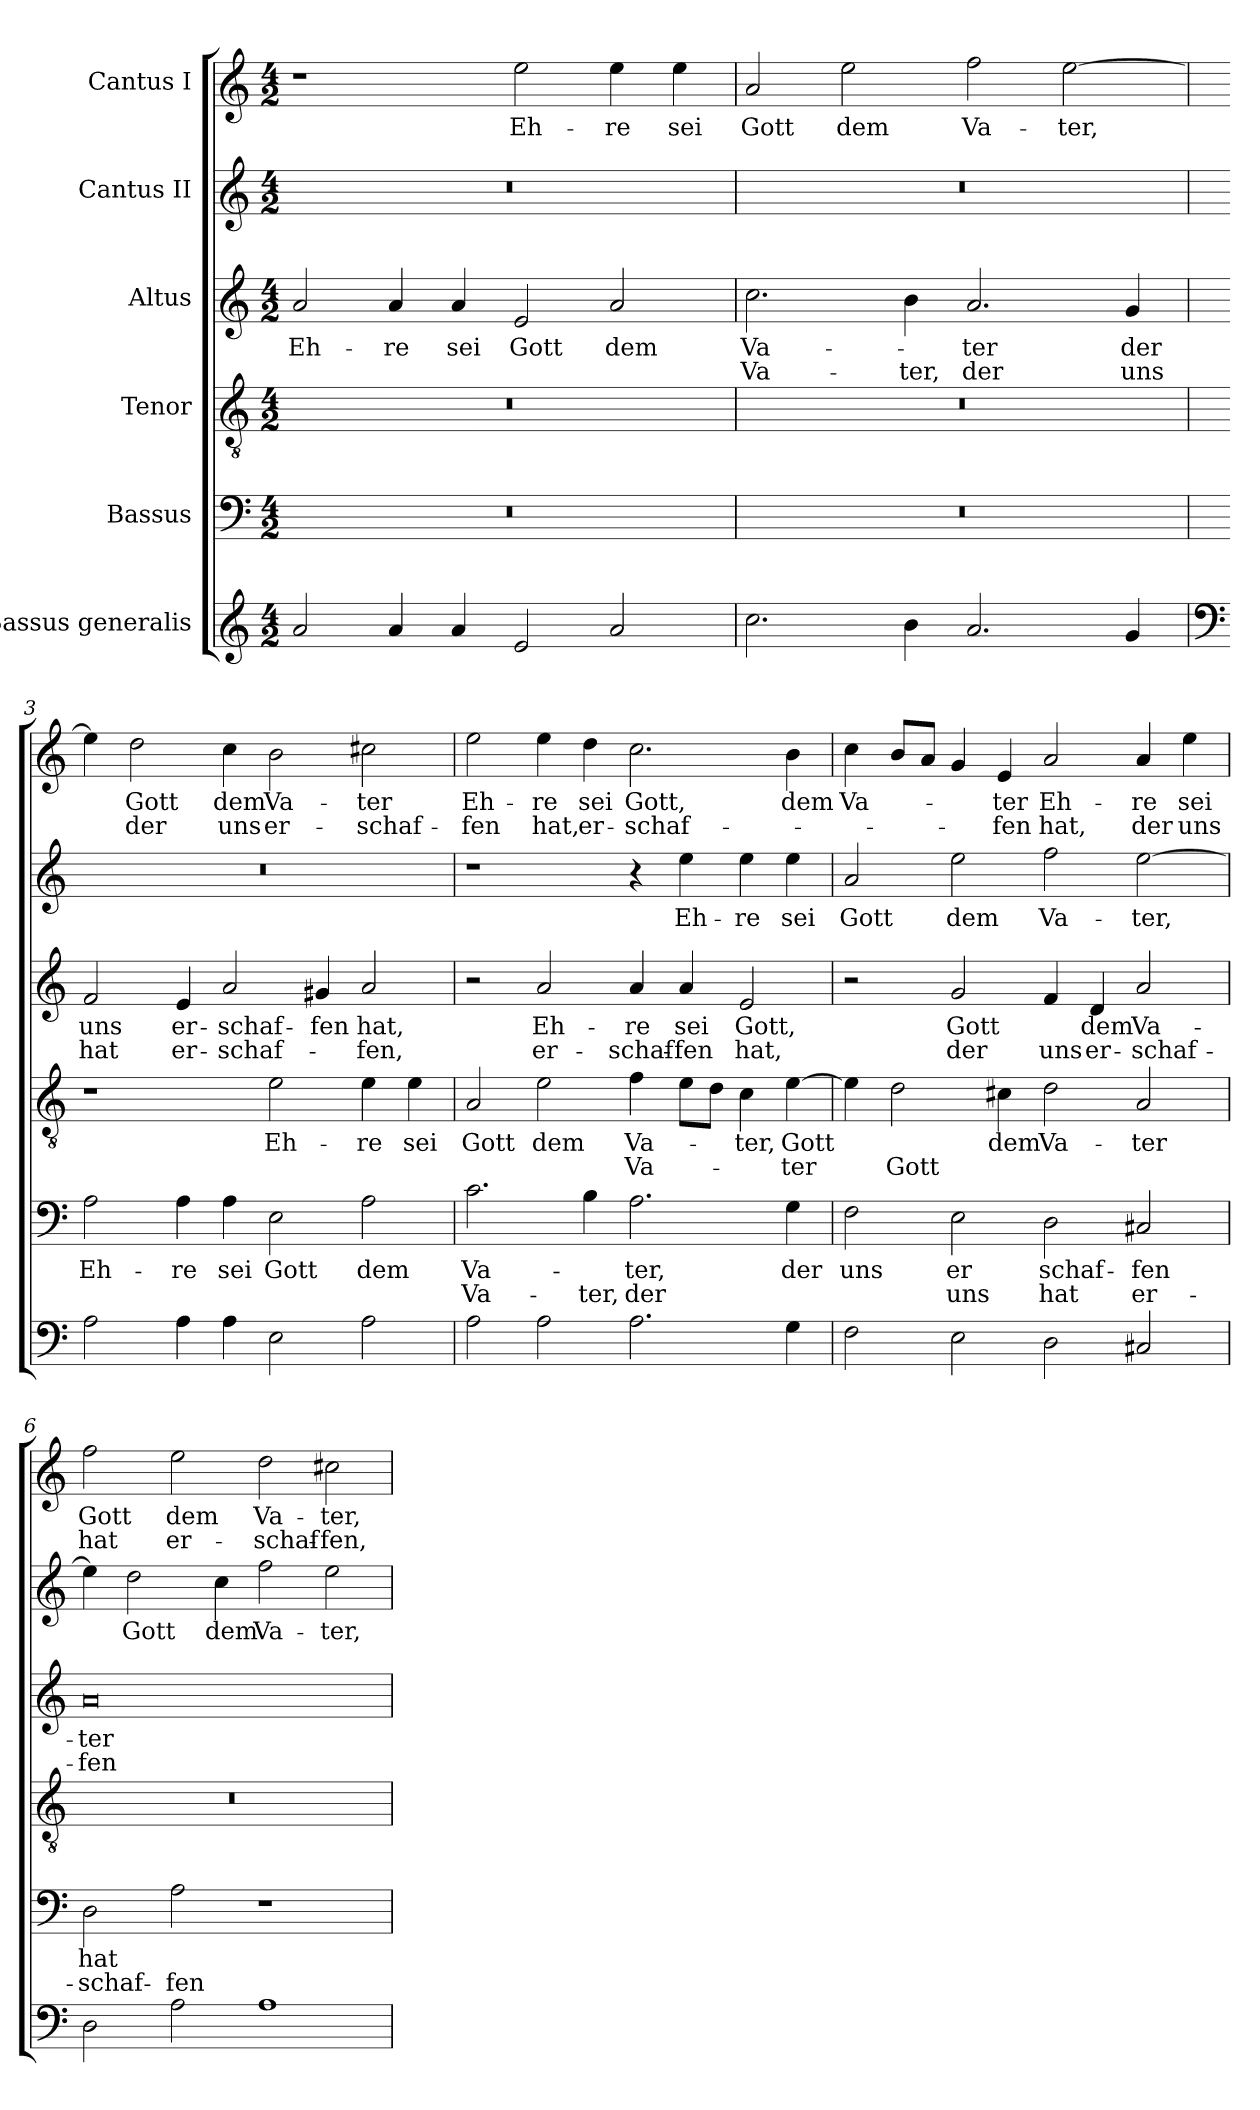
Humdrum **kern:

**kern	**kern	**text	**text	**kern	**text	**text	**kern	**text	**text	**kern	**text	**kern	**text	**text
*part6	*part5	*part5	*part5	*part4	*part4	*part4	*part3	*part3	*part3	*part2	*part2	*part1	*part1	*part1
*staff6	*staff5	*staff5	*staff5	*staff4	*staff4	*staff4	*staff3	*staff3	*staff3	*staff2	*staff2	*staff1	*staff1	*staff1
*I"Bassus generalis	*I"Bassus	*	*	*I"Tenor	*	*	*I"Altus	*	*	*I"Cantus II	*	*I"Cantus I	*	*
*clefG2	*clefF4	*	*	*clefGv2	*	*	*clefG2	*	*	*clefG2	*	*clefG2	*	*
*k[]	*k[]	*	*	*k[]	*	*	*k[]	*	*	*k[]	*	*k[]	*	*
*M4/2	*M4/2	*	*	*M4/2	*	*	*M4/2	*	*	*M4/2	*	*M4/2	*	*
=1	=1	=1	=1	=1	=1	=1	=1	=1	=1	=1	=1	=1	=1	=1
2a/	0r	.	.	0r	.	.	2a/	Eh-	.	0r	.	1r	.	.
4a/	.	.	.	.	.	.	4a/	-re	.	.	.	.	.	.
4a/	.	.	.	.	.	.	4a/	sei	.	.	.	.	.	.
2e/	.	.	.	.	.	.	2e/	Gott	.	.	.	2ee\	Eh-	.
2a/	.	.	.	.	.	.	2a/	dem	.	.	.	4ee\	-re	.
.	.	.	.	.	.	.	.	.	.	.	.	4ee\	sei	.
=2	=2	=2	=2	=2	=2	=2	=2	=2	=2	=2	=2	=2	=2	=2
2.cc\	0r	.	.	0r	.	.	2.cc\	Va-	Va-	0r	.	2a/	Gott	.
.	.	.	.	.	.	.	.	.	.	.	.	2ee\	dem	.
4b\	.	.	.	.	.	.	4b\	.	-ter,	.	.	.	.	.
2.a/	.	.	.	.	.	.	2.a/	-ter	der	.	.	2ff\	Va-	.
.	.	.	.	.	.	.	.	.	.	.	.	[2ee\	-ter,	.
4g/	.	.	.	.	.	.	4g/	der	uns	.	.	.	.	.
=3	=3	=3	=3	=3	=3	=3	=3	=3	=3	=3	=3	=3	=3	=3
*clefF4	*	*	*	*	*	*	*	*	*	*	*	*	*	*
2A\	2A\	Eh-	.	1r	.	.	2f/	uns	hat	0r	.	4ee\]	.	.
.	.	.	.	.	.	.	.	.	.	.	.	2dd\	Gott	der
4A\	4A\	-re	.	.	.	.	4e/	er-	er-	.	.	.	.	.
4A\	4A\	sei	.	.	.	.	2a/	-schaf-	-schaf-	.	.	4cc\	dem	uns
2E\	2E\	Gott	.	2e\	Eh-	.	.	.	.	.	.	2b\	Va-	er-
.	.	.	.	.	.	.	4g#X/	-fen	.	.	.	.	.	.
2A\	2A\	dem	.	4e\	-re	.	2a/	hat,	-fen,	.	.	2cc#X\	-ter	-schaf-
.	.	.	.	4e\	sei	.	.	.	.	.	.	.	.	.
=4	=4	=4	=4	=4	=4	=4	=4	=4	=4	=4	=4	=4	=4	=4
2A\	2.c\	Va-	Va-	2A/	Gott	.	2r	.	.	1r	.	2ee\	Eh-	-fen
2A\	.	.	.	2e\	dem	.	2a/	Eh-	er-	.	.	4ee\	-re	hat,
.	4B\	.	-ter,	.	.	.	.	.	.	.	.	4dd\	sei	er-
2.A\	2.A\	-ter,	der	4f\	Va-	Va-	4a/	-re	-schaf-	4r	.	2.cc\	Gott,	-schaf-
.	.	.	.	8e\L	.	.	4a/	sei	-fen	4ee\	Eh-	.	.	.
.	.	.	.	8d\J	.	.	.	.	.	.	.	.	.	.
.	.	.	.	4c\	-ter,	.	2e/	Gott,	hat,	4ee\	-re	.	.	.
4G\	4G\	der	.	[4e\	Gott	-ter	.	.	.	4ee\	sei	4b\	dem	.
=5	=5	=5	=5	=5	=5	=5	=5	=5	=5	=5	=5	=5	=5	=5
2F\	2F\	uns	.	4e\]	.	.	2r	.	.	2a/	Gott	4cc\	Va-	.
.	.	.	.	2d\	.	Gott	.	.	.	.	.	8b/L	.	.
.	.	.	.	.	.	.	.	.	.	.	.	8a/J	.	.
2E\	2E\	er	uns	.	.	.	2g/	Gott	der	2ee\	dem	4g/	.	.
.	.	.	.	4c#X\	dem	.	.	.	.	.	.	4e/	-ter	-fen
2D\	2D\	schaf-	hat	2d\	Va-	.	4f/	.	uns	2ff\	Va-	2a/	Eh-	hat,
.	.	.	.	.	.	.	4d/	dem	er-	.	.	.	.	.
2C#X/	2C#X/	-fen	er-	2A/	-ter	.	2a/	Va-	-schaf-	[2ee\	-ter,	4a/	-re	der
.	.	.	.	.	.	.	.	.	.	.	.	4ee\	sei	uns
=6	=6	=6	=6	=6	=6	=6	=6	=6	=6	=6	=6	=6	=6	=6
2D\	2D\	hat	-schaf-	0r	.	.	0a	-ter	-fen	4ee\]	.	2ff\	Gott	hat
.	.	.	.	.	.	.	.	.	.	2dd\	Gott	.	.	.
2A\	2A\	.	-fen	.	.	.	.	.	.	.	.	2ee\	dem	er-
.	.	.	.	.	.	.	.	.	.	4cc\	dem	.	.	.
1A	1r	.	.	.	.	.	.	.	.	2ff\	Va-	2dd\	Va-	-schaf-
.	.	.	.	.	.	.	.	.	.	2ee\	-ter,	2cc#X\	-ter,	-fen,
=	=	=	=	=	=	=	=	=	=	=	=	=	=	=
*-	*-	*-	*-	*-	*-	*-	*-	*-	*-	*-	*-	*-	*-	*-
